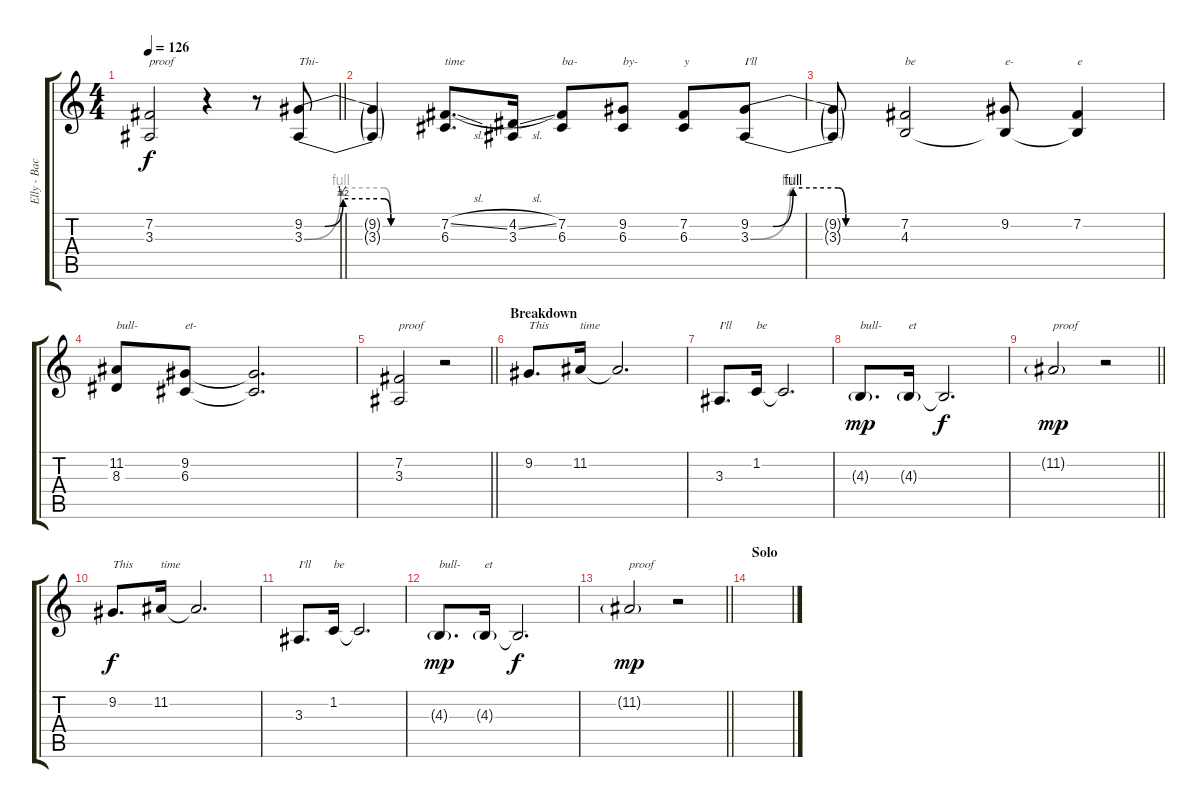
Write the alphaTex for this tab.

\track ("Elly - Backing Vocals" "Elly - Bac") {instrument sopranosax}
\staff {score tabs}
\tuning (E4 B3 G3 D3 A2 E2) {hide}
\ts (4 4)
\tempo 126
\clef g2
\barLineRight lightlight
\ks c
(7.2 3.3).2{txt "proof" dy f} r.4 r.8 (9.2{be (custom 0 0 9 0 17 2 35 2 38 0 60 0)} 3.3{be (custom 0 0 16 4 35 4 38 0 60 0)}).8{txt "Thi-"} |
(9.2{t} 3.3{t}).4 (7.2{sl} 6.3).8{d txt "time"} (4.2{sl} 3.3).16 (7.2 6.3).8{txt "ba-"} (9.2 6.3).8{txt "by-"} (7.2 6.3).8{txt "y"} (9.2{be (custom 0 0 9 0 17 4 35 4 38 0 60 0)} 3.3{be (custom 0 0 16 4 35 4 38 0 60 0)}).8{txt "I'll"} |
(9.2{t} 3.3{t}).8 (7.2 4.3).2{txt "be"} (9.2 4.3{t}).8{txt "e-"} (7.2 4.3{t}).4{txt "e"} |
(11.2 8.3).8{txt "bull-"} (9.2 6.3).8{txt "et-"} (9.2{t} 6.3{t}).2{d} |
\barLineRight lightlight
(7.2 3.3).2{txt "proof"} r.2 |
\section ("" "Breakdown")
9.2.8{d txt "This" instrument flute} 11.2.16{txt "time"} 11.2{t}.2{d} |
3.3.8{d txt "I'll"} 1.2.16{txt "be"} 1.2{t}.2{d} |
4.3{g}.8{d txt "bull-" dy mp} 4.3{g}.16{txt "et"} 4.3{t}.2{d dy f} |
\barLineRight lightlight
11.2{g}.2{txt "proof" dy mp} r.2 |
9.2.8{d txt "This" dy f} 11.2.16{txt "time"} 11.2{t}.2{d} |
3.3.8{d txt "I'll"} 1.2.16{txt "be"} 1.2{t}.2{d} |
4.3{g}.8{d txt "bull-" dy mp} 4.3{g}.16{txt "et"} 4.3{t}.2{d dy f} |
\barLineRight lightlight
11.2{g}.2{txt "proof" dy mp} r.2 |
\section ("" "Solo")
